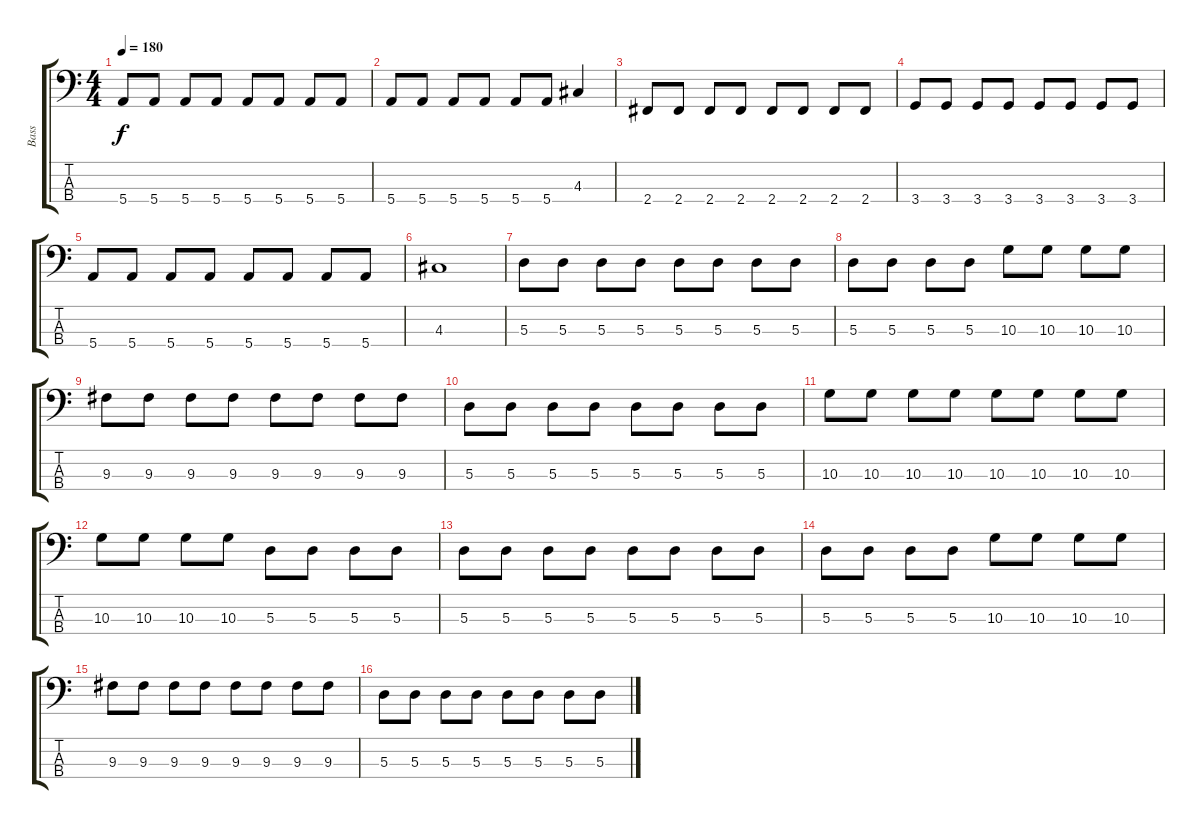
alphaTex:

\track ("Bass" "Bass") {instrument electricbasspick}
\staff {score tabs}
\tuning (G2 D2 A1 E1) {hide}
\ts (4 4)
\tempo 180
\clef f4
\ks c
5.4.8{dy f} 5.4.8 5.4.8 5.4.8 5.4.8 5.4.8 5.4.8 5.4.8 |
5.4.8 5.4.8 5.4.8 5.4.8 5.4.8 5.4.8 4.3.4 |
2.4.8 2.4.8 2.4.8 2.4.8 2.4.8 2.4.8 2.4.8 2.4.8 |
3.4.8 3.4.8 3.4.8 3.4.8 3.4.8 3.4.8 3.4.8 3.4.8 |
5.4.8 5.4.8 5.4.8 5.4.8 5.4.8 5.4.8 5.4.8 5.4.8 |
4.3.1 |
5.3.8 5.3.8 5.3.8 5.3.8 5.3.8 5.3.8 5.3.8 5.3.8 |
5.3.8 5.3.8 5.3.8 5.3.8 10.3.8 10.3.8 10.3.8 10.3.8 |
9.3.8 9.3.8 9.3.8 9.3.8 9.3.8 9.3.8 9.3.8 9.3.8 |
5.3.8 5.3.8 5.3.8 5.3.8 5.3.8 5.3.8 5.3.8 5.3.8 |
10.3.8 10.3.8 10.3.8 10.3.8 10.3.8 10.3.8 10.3.8 10.3.8 |
10.3.8 10.3.8 10.3.8 10.3.8 5.3.8 5.3.8 5.3.8 5.3.8 |
5.3.8 5.3.8 5.3.8 5.3.8 5.3.8 5.3.8 5.3.8 5.3.8 |
5.3.8 5.3.8 5.3.8 5.3.8 10.3.8 10.3.8 10.3.8 10.3.8 |
9.3.8 9.3.8 9.3.8 9.3.8 9.3.8 9.3.8 9.3.8 9.3.8 |
5.3.8 5.3.8 5.3.8 5.3.8 5.3.8 5.3.8 5.3.8 5.3.8
